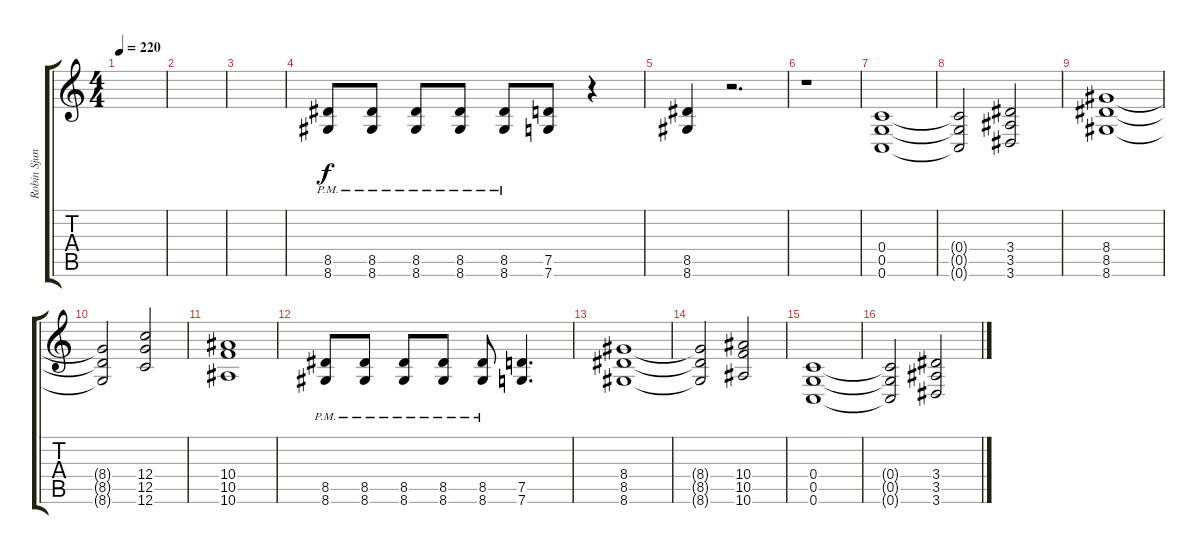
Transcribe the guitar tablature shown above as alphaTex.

\track ("Robin Sjunnesson" "Robin Sjun") {instrument distortionguitar}
\staff {score tabs}
\tuning (D4 A3 F3 C3 G2 C2) {hide}
\ts (4 4)
\tempo 220
\clef g2
\ks c
|
|
|
(8.5{pm} 8.6{pm}).8{volume 13} (8.5{pm} 8.6{pm}).8 (8.5{pm} 8.6{pm}).8 (8.5{pm} 8.6{pm}).8 (8.5{pm} 8.6{pm}).8 (7.5 7.6).8 r.4 |
(8.5 8.6).4 r.2{d} |
r.1 |
(0.4 0.5 0.6).1 |
(0.4{t} 0.5{t} 0.6{t}).2 (3.4 3.5 3.6).2 |
(8.4 8.5 8.6).1 |
(8.4{t} 8.5{t} 8.6{t}).2 (12.4 12.5 12.6).2 |
(10.4 10.5 10.6).1 |
(8.5{pm} 8.6{pm}).8 (8.5{pm} 8.6{pm}).8 (8.5{pm} 8.6{pm}).8 (8.5{pm} 8.6{pm}).8 (8.5{pm} 8.6{pm}).8 (7.5 7.6).4{d} |
(8.4 8.5 8.6).1 |
(8.4{t} 8.5{t} 8.6{t}).2 (10.4 10.5 10.6).2 |
(0.4 0.5 0.6).1 |
(0.4{t} 0.5{t} 0.6{t}).2 (3.4 3.5 3.6).2
